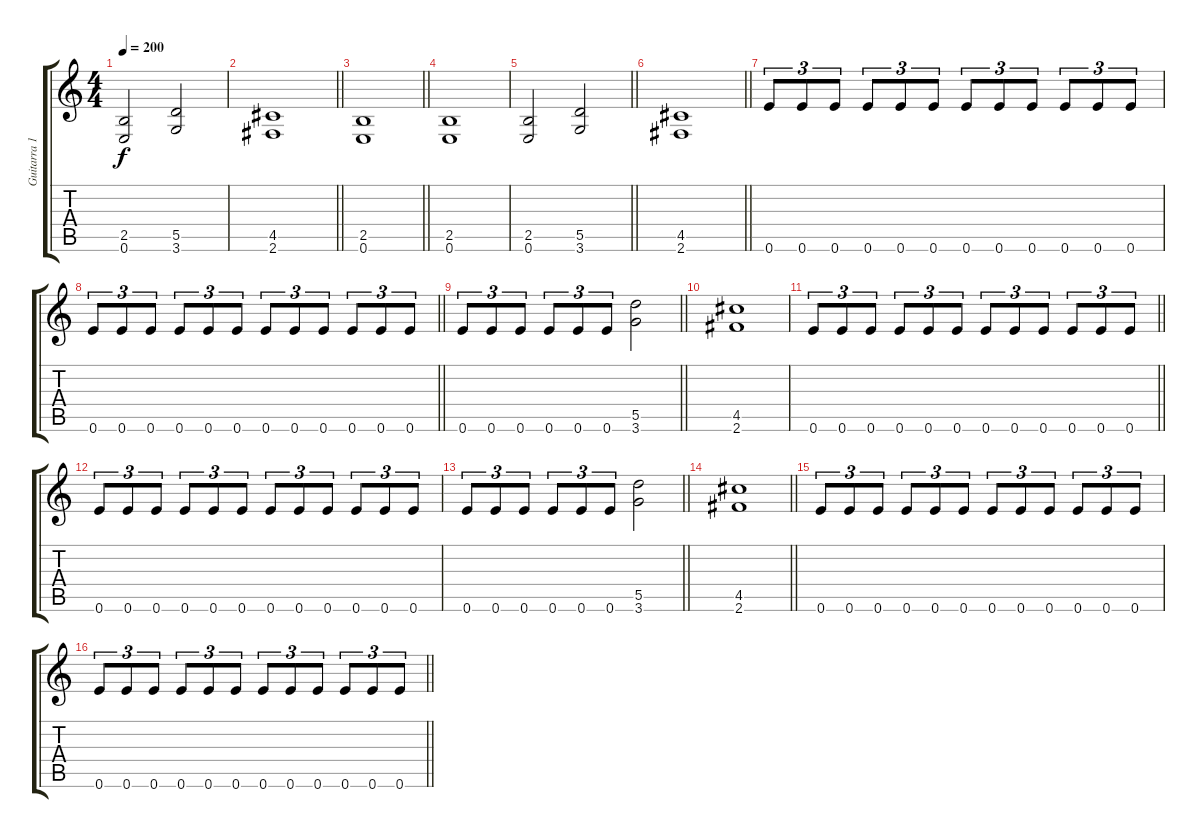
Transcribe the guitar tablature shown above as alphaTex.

\track ("Guitarra 1" "Guitarra 1") {instrument overdrivenguitar}
\staff {score tabs}
\tuning (E4 B3 G3 D3 A2 E2) {hide}
\ts (4 4)
\tempo 200
\clef g2
\ks c
(2.5 0.6).2{dy f} (5.5 3.6).2 |
\barLineRight lightlight
(4.5 2.6).1 |
\barLineRight lightlight
(2.5 0.6).1 |
(2.5 0.6).1 |
\barLineRight lightlight
(2.5 0.6).2 (5.5 3.6).2 |
\barLineRight lightlight
(4.5 2.6).1 |
0.6.8{tu (3 2) ot 8vb} 0.6.8{tu (3 2) ot 8vb} 0.6.8{tu (3 2) ot 8vb} 0.6.8{tu (3 2) ot 8vb} 0.6.8{tu (3 2) ot 8vb} 0.6.8{tu (3 2) ot 8vb} 0.6.8{tu (3 2) ot 8vb} 0.6.8{tu (3 2) ot 8vb} 0.6.8{tu (3 2) ot 8vb} 0.6.8{tu (3 2) ot 8vb} 0.6.8{tu (3 2) ot 8vb} 0.6.8{tu (3 2) ot 8vb} |
\barLineRight lightlight
0.6.8{tu (3 2) ot 8vb} 0.6.8{tu (3 2) ot 8vb} 0.6.8{tu (3 2) ot 8vb} 0.6.8{tu (3 2) ot 8vb} 0.6.8{tu (3 2) ot 8vb} 0.6.8{tu (3 2) ot 8vb} 0.6.8{tu (3 2) ot 8vb} 0.6.8{tu (3 2) ot 8vb} 0.6.8{tu (3 2) ot 8vb} 0.6.8{tu (3 2) ot 8vb} 0.6.8{tu (3 2) ot 8vb} 0.6.8{tu (3 2) ot 8vb} |
\barLineRight lightlight
0.6.8{tu (3 2) ot 8vb} 0.6.8{tu (3 2) ot 8vb} 0.6.8{tu (3 2) ot 8vb} 0.6.8{tu (3 2) ot 8vb} 0.6.8{tu (3 2) ot 8vb} 0.6.8{tu (3 2) ot 8vb} (5.5 3.6).2{ot 8vb} |
(4.5 2.6).1{ot 8vb} |
\barLineRight lightlight
0.6.8{tu (3 2) ot 8vb} 0.6.8{tu (3 2) ot 8vb} 0.6.8{tu (3 2) ot 8vb} 0.6.8{tu (3 2) ot 8vb} 0.6.8{tu (3 2) ot 8vb} 0.6.8{tu (3 2) ot 8vb} 0.6.8{tu (3 2) ot 8vb} 0.6.8{tu (3 2) ot 8vb} 0.6.8{tu (3 2) ot 8vb} 0.6.8{tu (3 2) ot 8vb} 0.6.8{tu (3 2) ot 8vb} 0.6.8{tu (3 2) ot 8vb} |
0.6.8{tu (3 2) ot 8vb} 0.6.8{tu (3 2) ot 8vb} 0.6.8{tu (3 2) ot 8vb} 0.6.8{tu (3 2) ot 8vb} 0.6.8{tu (3 2) ot 8vb} 0.6.8{tu (3 2) ot 8vb} 0.6.8{tu (3 2) ot 8vb} 0.6.8{tu (3 2) ot 8vb} 0.6.8{tu (3 2) ot 8vb} 0.6.8{tu (3 2) ot 8vb} 0.6.8{tu (3 2) ot 8vb} 0.6.8{tu (3 2) ot 8vb} |
\barLineRight lightlight
0.6.8{tu (3 2) ot 8vb} 0.6.8{tu (3 2) ot 8vb} 0.6.8{tu (3 2) ot 8vb} 0.6.8{tu (3 2) ot 8vb} 0.6.8{tu (3 2) ot 8vb} 0.6.8{tu (3 2) ot 8vb} (5.5 3.6).2{ot 8vb} |
\barLineRight lightlight
(4.5 2.6).1{ot 8vb} |
0.6.8{tu (3 2) ot 8vb} 0.6.8{tu (3 2) ot 8vb} 0.6.8{tu (3 2) ot 8vb} 0.6.8{tu (3 2) ot 8vb} 0.6.8{tu (3 2) ot 8vb} 0.6.8{tu (3 2) ot 8vb} 0.6.8{tu (3 2) ot 8vb} 0.6.8{tu (3 2) ot 8vb} 0.6.8{tu (3 2) ot 8vb} 0.6.8{tu (3 2) ot 8vb} 0.6.8{tu (3 2) ot 8vb} 0.6.8{tu (3 2) ot 8vb} |
\barLineRight lightlight
0.6.8{tu (3 2) ot 8vb} 0.6.8{tu (3 2) ot 8vb} 0.6.8{tu (3 2) ot 8vb} 0.6.8{tu (3 2) ot 8vb} 0.6.8{tu (3 2) ot 8vb} 0.6.8{tu (3 2) ot 8vb} 0.6.8{tu (3 2) ot 8vb} 0.6.8{tu (3 2) ot 8vb} 0.6.8{tu (3 2) ot 8vb} 0.6.8{tu (3 2) ot 8vb} 0.6.8{tu (3 2) ot 8vb} 0.6.8{tu (3 2) ot 8vb}
